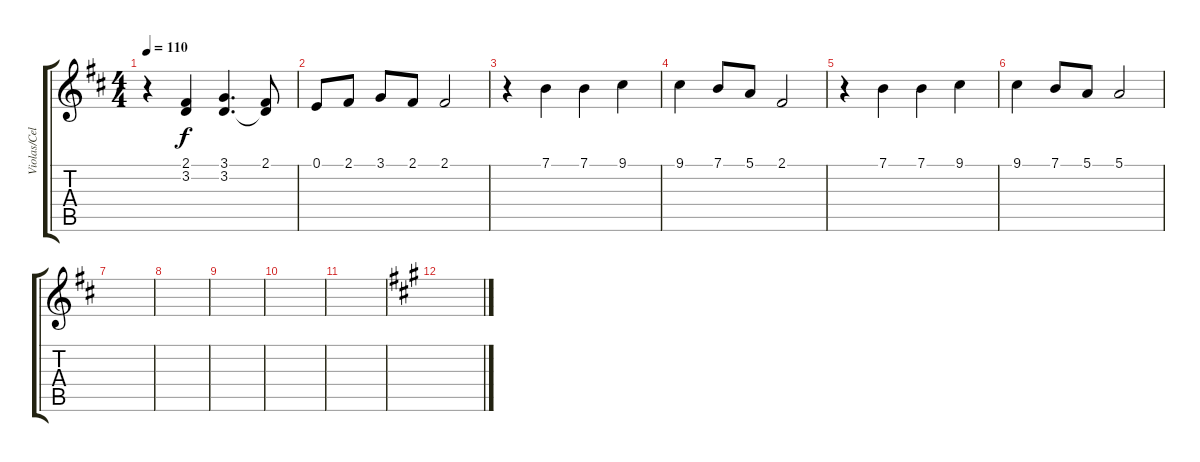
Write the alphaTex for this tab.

\track ("Violas/Cellos" "Violas/Cel") {instrument stringensemble1}
\staff {score tabs}
\tuning (E4 B3 G3 D3 A2 E2) {hide}
\ts (4 4)
\tempo 110
\clef g2
\ks d
r.4{dy f} (2.1 3.2).4 (3.1 3.2).4{d} (2.1 3.2{t}).8 |
0.1.8 2.1.8 3.1.8 2.1.8 2.1.2 |
r.4 7.1.4 7.1.4 9.1.4 |
9.1.4 7.1.8 5.1.8 2.1.2 |
r.4 7.1.4 7.1.4 9.1.4 |
9.1.4 7.1.8 5.1.8 5.1.2 |
|
|
|
|
|
\ks f#minor
